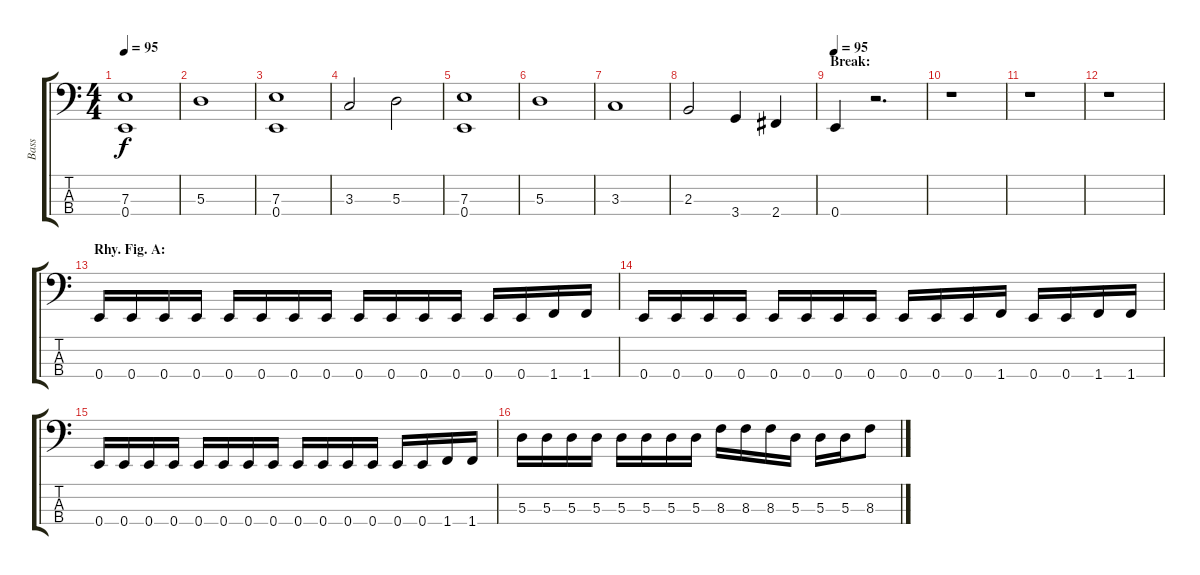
\track ("Bass" "Bass") {instrument electricbasspick}
\staff {score tabs}
\tuning (G2 D2 A1 E1) {hide}
\ts (4 4)
\tempo 95
\tempo 48
\tempo 95
\clef f4
\ks c
(7.3 0.4).1{dy f instrument electricbasspick} |
5.3.1 |
(7.3 0.4).1 |
3.3.2 5.3.2 |
(7.3 0.4).1 |
5.3.1 |
3.3.1 |
2.3.2 3.4.4 2.4.4 |
\section ("" "Break:")
\tempo 95
0.4.4 r.2{d} |
r.1 |
r.1 |
r.1 |
\section ("" "Rhy. Fig. A:")
0.4.16 0.4.16 0.4.16 0.4.16 0.4.16 0.4.16 0.4.16 0.4.16 0.4.16 0.4.16 0.4.16 0.4.16 0.4.16 0.4.16 1.4.16 1.4.16 |
0.4.16 0.4.16 0.4.16 0.4.16 0.4.16 0.4.16 0.4.16 0.4.16 0.4.16 0.4.16 0.4.16 1.4.16 0.4.16 0.4.16 1.4.16 1.4.16 |
0.4.16 0.4.16 0.4.16 0.4.16 0.4.16 0.4.16 0.4.16 0.4.16 0.4.16 0.4.16 0.4.16 0.4.16 0.4.16 0.4.16 1.4.16 1.4.16 |
5.3.16 5.3.16 5.3.16 5.3.16 5.3.16 5.3.16 5.3.16 5.3.16 8.3.16 8.3.16 8.3.16 5.3.16 5.3.16 5.3.16 8.3.8
